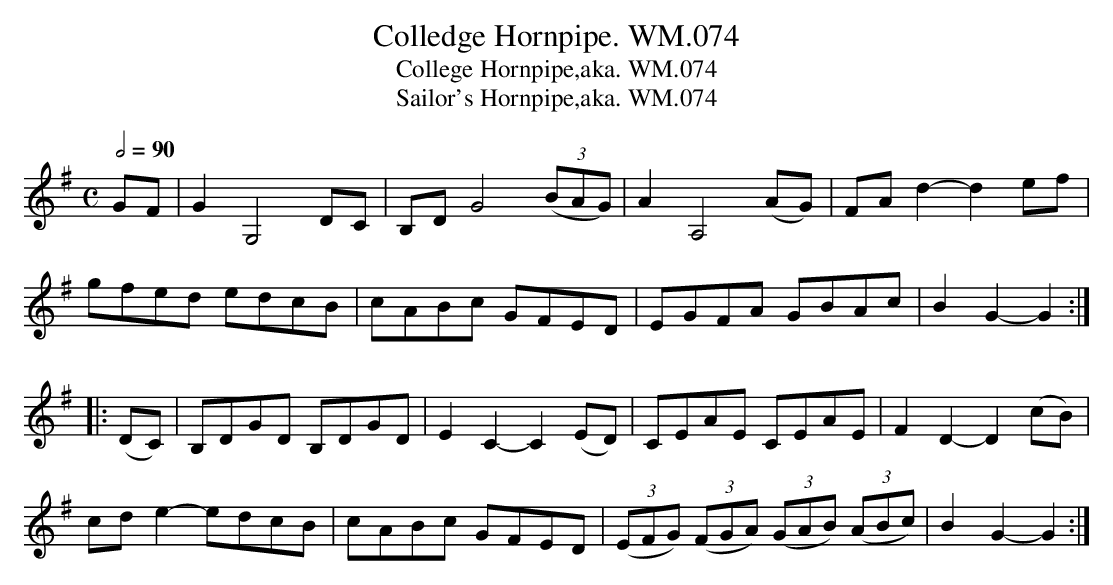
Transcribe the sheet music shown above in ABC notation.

X:1
T:Colledge Hornpipe. WM.074
T:College Hornpipe,aka. WM.074
T:Sailor's Hornpipe,aka. WM.074
M:C
L:1/8
Q:1/2=90
K:G
GF|G2G,4DC|B,DG4((3BAG)|A2A,4(AG)|FAd2-d2ef|
gfed edcB|cABc GFED|EGFA GBAc|B2G2-G2:|
|:(DC)|B,DGD B,DGD|E2C2-C2(ED)|CEAE CEAE|F2D2-D2(cB)|
cde2-edcB|cABc GFED|((3EFG) ((3FGA) ((3GAB) ((3ABc)|B2G2-G2:|
